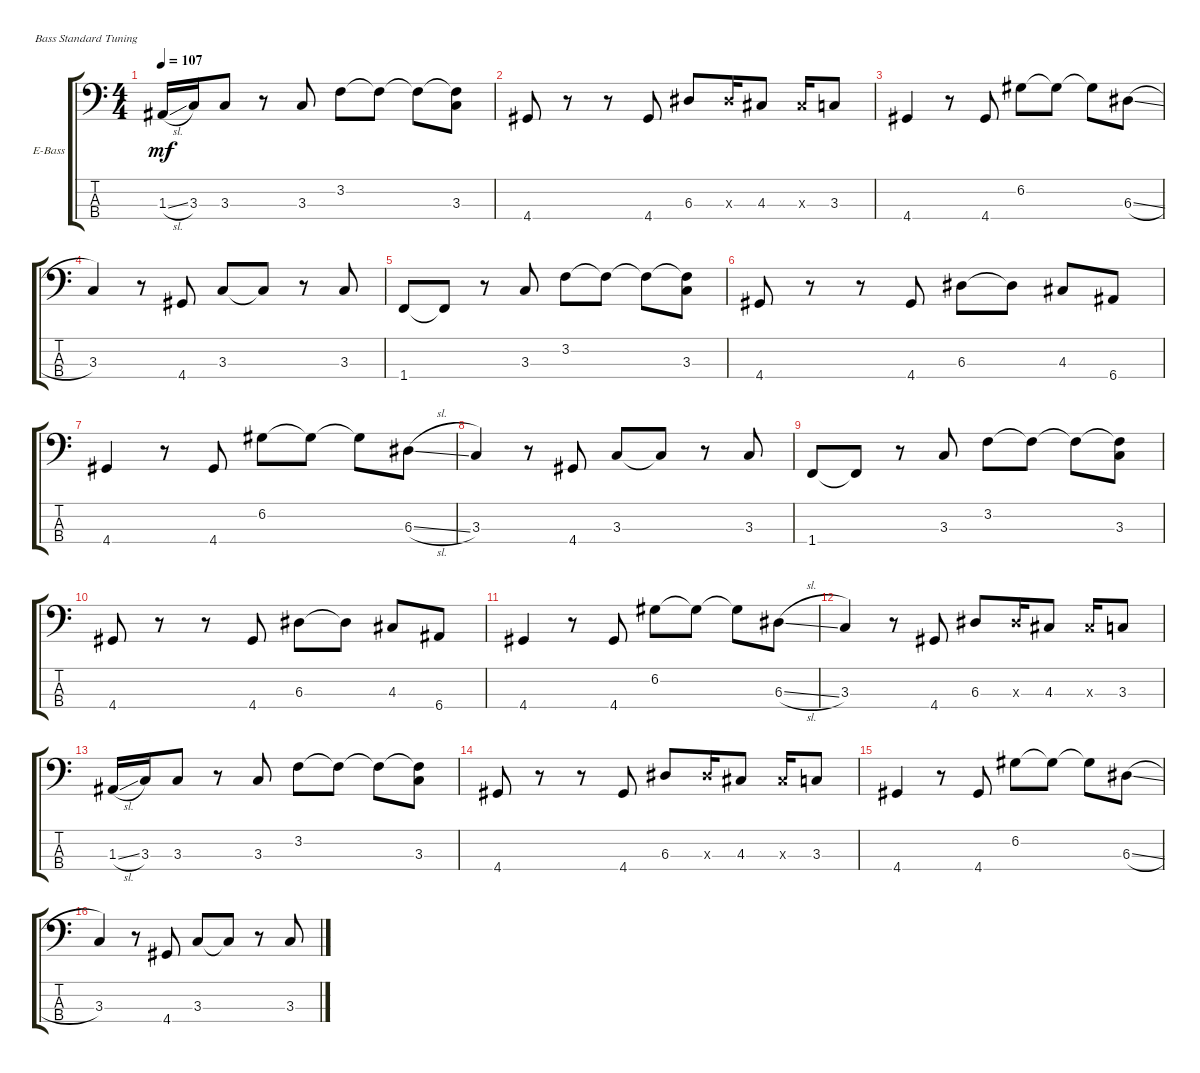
\defaultSystemsLayout 4
\bracketExtendMode groupsimilarinstruments
\firstSystemTrackNameOrientation horizontal
\otherSystemsTrackNameOrientation horizontal
\track ("Electric Bass" "E-Bass") {instrument electricbassfinger}
\staff {score tabs}
\tuning (G2 D2 A1 E1)
\ts (4 4)
\tempo 107
\clef f4
\ks c
1.3{sl}.16{dy mf} 3.3.16 3.3.8 r.8 3.3.8 3.2.8 3.2{t}.8 3.2{t}.8 (3.2{t} 3.3).8 |
4.4.8 r.8 r.8 4.4.8 6.3.8 6.3{x}.16 4.3.8 4.3{x}.16 3.3.8 |
4.4.4 r.8 4.4.8 6.2.8 6.2{t}.8 6.2{t}.8 6.3{sl}.8 |
3.3.4 r.8 4.4.8 3.3.8 3.3{t}.8 r.8 3.3.8 |
1.4.8 1.4{t}.8 r.8 3.3.8 3.2.8 3.2{t}.8 3.2{t}.8 (3.2{t} 3.3).8 |
4.4.8 r.8 r.8 4.4.8 6.3.8 6.3{t}.8 4.3.8 6.4.8 |
4.4.4 r.8 4.4.8 6.2.8 6.2{t}.8 6.2{t}.8 6.3{sl}.8 |
3.3.4 r.8 4.4.8 3.3.8 3.3{t}.8 r.8 3.3.8 |
1.4.8 1.4{t}.8 r.8 3.3.8 3.2.8 3.2{t}.8 3.2{t}.8 (3.2{t} 3.3).8 |
4.4.8 r.8 r.8 4.4.8 6.3.8 6.3{t}.8 4.3.8 6.4.8 |
4.4.4 r.8 4.4.8 6.2.8 6.2{t}.8 6.2{t}.8 6.3{sl}.8 |
3.3.4 r.8 4.4.8 6.3.8 6.3{x}.16 4.3.8 4.3{x}.16 3.3.8 |
1.3{sl}.16 3.3.16 3.3.8 r.8 3.3.8 3.2.8 3.2{t}.8 3.2{t}.8 (3.2{t} 3.3).8 |
4.4.8 r.8 r.8 4.4.8 6.3.8 6.3{x}.16 4.3.8 4.3{x}.16 3.3.8 |
4.4.4 r.8 4.4.8 6.2.8 6.2{t}.8 6.2{t}.8 6.3{sl}.8 |
3.3.4 r.8 4.4.8 3.3.8 3.3{t}.8 r.8 3.3.8
